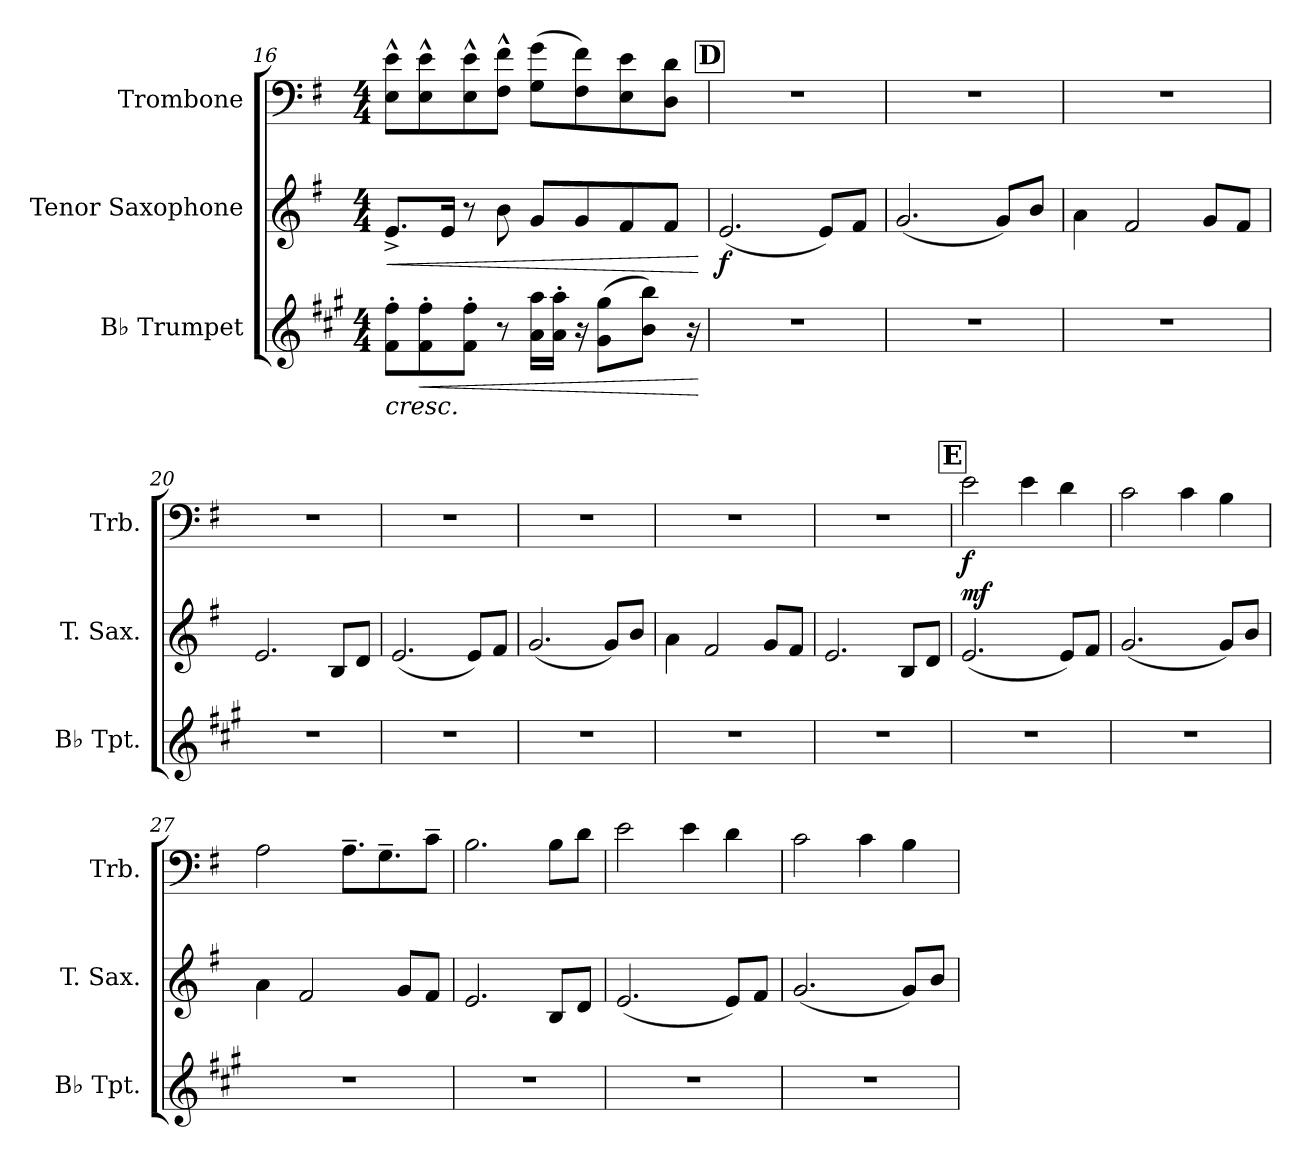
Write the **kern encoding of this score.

**kern	**dynam	**kern	**dynam	**kern	**dynam
*part3	*part3	*part2	*part2	*part1	*part1
*staff3	*staff3	*staff2	*staff2	*staff1	*staff1
*I"B♭ Trumpet	*	*I"Tenor Saxophone	*	*I"Trombone	*
*I'B♭ Tpt.	*	*I'T. Sax.	*	*I'Trb.	*
*clefG2	*	*clefG2	*	*clefF4	*
*ITrd1c2	*	*ITrd8c14	*	*	*
*k[f#]	*	*k[f#]	*	*k[f#]	*
*G:	*	*G:	*	*G:	*
*M4/4	*	*M4/4	*	*M4/4	*
=16	=16	=16	=16	=16	=16
!	!LO:HP:b	!	!LO:HP:b	!	!
8e\' 8ee\'L	<	8.E^/L	<	8E\^^ 8e\^^L	.
!	!LO:HP:b	!	!	!	!
8e\' 8ee\'	<	.	.	8E\^^ 8e\^^	.
.	.	16E/Jk	.	.	.
8e\' 8ee\'J	.	8r	.	8E\^^ 8e\^^	.
8r	.	8B\	.	8F#\^^ 8f#\^^J	.
16g\ 16gg\LL	.	8G/L	.	(8G\ 8g\L	.
16g\' 16gg\'JJ	.	.	.	.	.
16r	.	8G/	.	8F#\ 8f#\)	.
(8f#\ 8ff#\L	.	.	.	.	.
.	.	8F#/	.	8E\ 8e\	.
8a\ 8aa\J)	.	.	.	.	.
.	.	8F#/J	.	8D\ 8d\J	.
16r	.	.	.	.	.
.	[ [	.	[	.	.
!!LO:REH:place=s1:a:t=D
=17	=17	=17	=17	=17	=17
!	!	!	!LO:DY:b	!	!
1r	.	(2.E/	f	1r	.
.	.	8E/L)	.	.	.
.	.	8F#/J	.	.	.
=18	=18	=18	=18	=18	=18
1r	.	(2.G/	.	1r	.
.	.	8G/L)	.	.	.
.	.	8B/J	.	.	.
=19	=19	=19	=19	=19	=19
1r	.	4A\	.	1r	.
.	.	2F#/	.	.	.
.	.	8G/L	.	.	.
.	.	8F#/J	.	.	.
=20	=20	=20	=20	=20	=20
1r	.	2.E/	.	1r	.
.	.	8BB/L	.	.	.
.	.	8D/J	.	.	.
!!LO:LB:g=z
=21	=21	=21	=21	=21	=21
1r	.	(2.E/	.	1r	.
.	.	8E/L)	.	.	.
.	.	8F#/J	.	.	.
=22	=22	=22	=22	=22	=22
1r	.	(2.G/	.	1r	.
.	.	8G/L)	.	.	.
.	.	8B/J	.	.	.
=23	=23	=23	=23	=23	=23
1r	.	4A\	.	1r	.
.	.	2F#/	.	.	.
.	.	8G/L	.	.	.
.	.	8F#/J	.	.	.
=24	=24	=24	=24	=24	=24
1r	.	2.E/	.	1r	.
.	.	8BB/L	.	.	.
.	.	8D/J	.	.	.
!!LO:REH:place=s1:a:t=E
=25	=25	=25	=25	=25	=25
!	!	!	!LO:DY:a	!	!LO:DY:b
1r	.	(2.E/	mf	2e\	f
.	.	.	.	4e\	.
.	.	8E/L)	.	4d\	.
.	.	8F#/J	.	.	.
=26	=26	=26	=26	=26	=26
1r	.	(2.G/	.	2c\	.
.	.	.	.	4c\	.
.	.	8G/L)	.	4B\	.
.	.	8B/J	.	.	.
=27	=27	=27	=27	=27	=27
1r	.	4A\	.	2A\	.
.	.	2F#/	.	.	.
.	.	.	.	8.A~\L	.
.	.	.	.	8.G~\	.
.	.	8G/L	.	.	.
.	.	8F#/J	.	8c~\J	.
=28	=28	=28	=28	=28	=28
1r	.	2.E/	.	2.B\	.
.	.	8BB/L	.	8B\L	.
.	.	8D/J	.	8d\J	.
!!LO:LB:g=z
=29	=29	=29	=29	=29	=29
1r	.	(2.E/	.	2e\	.
.	.	.	.	4e\	.
.	.	8E/L)	.	4d\	.
.	.	8F#/J	.	.	.
=30	=30	=30	=30	=30	=30
1r	.	(2.G/	.	2c\	.
.	.	.	.	4c\	.
.	.	8G/L)	.	4B\	.
.	.	8B/J	.	.	.
=	=	=	=	=	=
*-	*-	*-	*-	*-	*-
